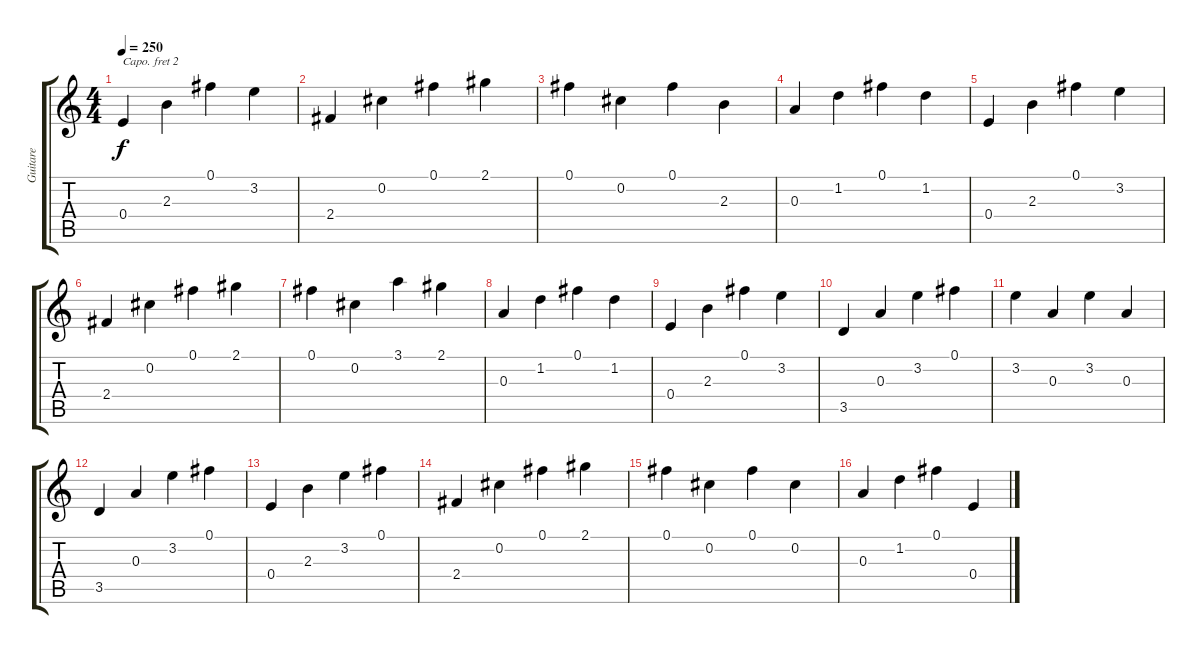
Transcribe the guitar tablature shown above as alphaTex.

\track ("Guitare" "Guitare") {instrument acousticguitarnylon}
\staff {score tabs}
\capo 2
\tuning (E4 B3 G3 D3 A2 E2) {hide}
\ts (4 4)
\tempo 250
\clef g2
\ks c
0.4.4{dy f} 2.3.4 0.1.4 3.2.4 |
2.4.4 0.2.4 0.1.4 2.1.4 |
0.1.4 0.2.4 0.1.4 2.3.4 |
0.3.4 1.2.4 0.1.4 1.2.4 |
0.4.4 2.3.4 0.1.4 3.2.4 |
2.4.4 0.2.4 0.1.4 2.1.4 |
0.1.4 0.2.4 3.1.4 2.1.4 |
0.3.4 1.2.4 0.1.4 1.2.4 |
0.4.4 2.3.4 0.1.4 3.2.4 |
3.5.4 0.3.4 3.2.4 0.1.4 |
3.2.4 0.3.4 3.2.4 0.3.4 |
3.5.4 0.3.4 3.2.4 0.1.4 |
0.4.4 2.3.4 3.2.4 0.1.4 |
2.4.4 0.2.4 0.1.4 2.1.4 |
0.1.4 0.2.4 0.1.4 0.2.4 |
0.3.4 1.2.4 0.1.4 0.4.4
